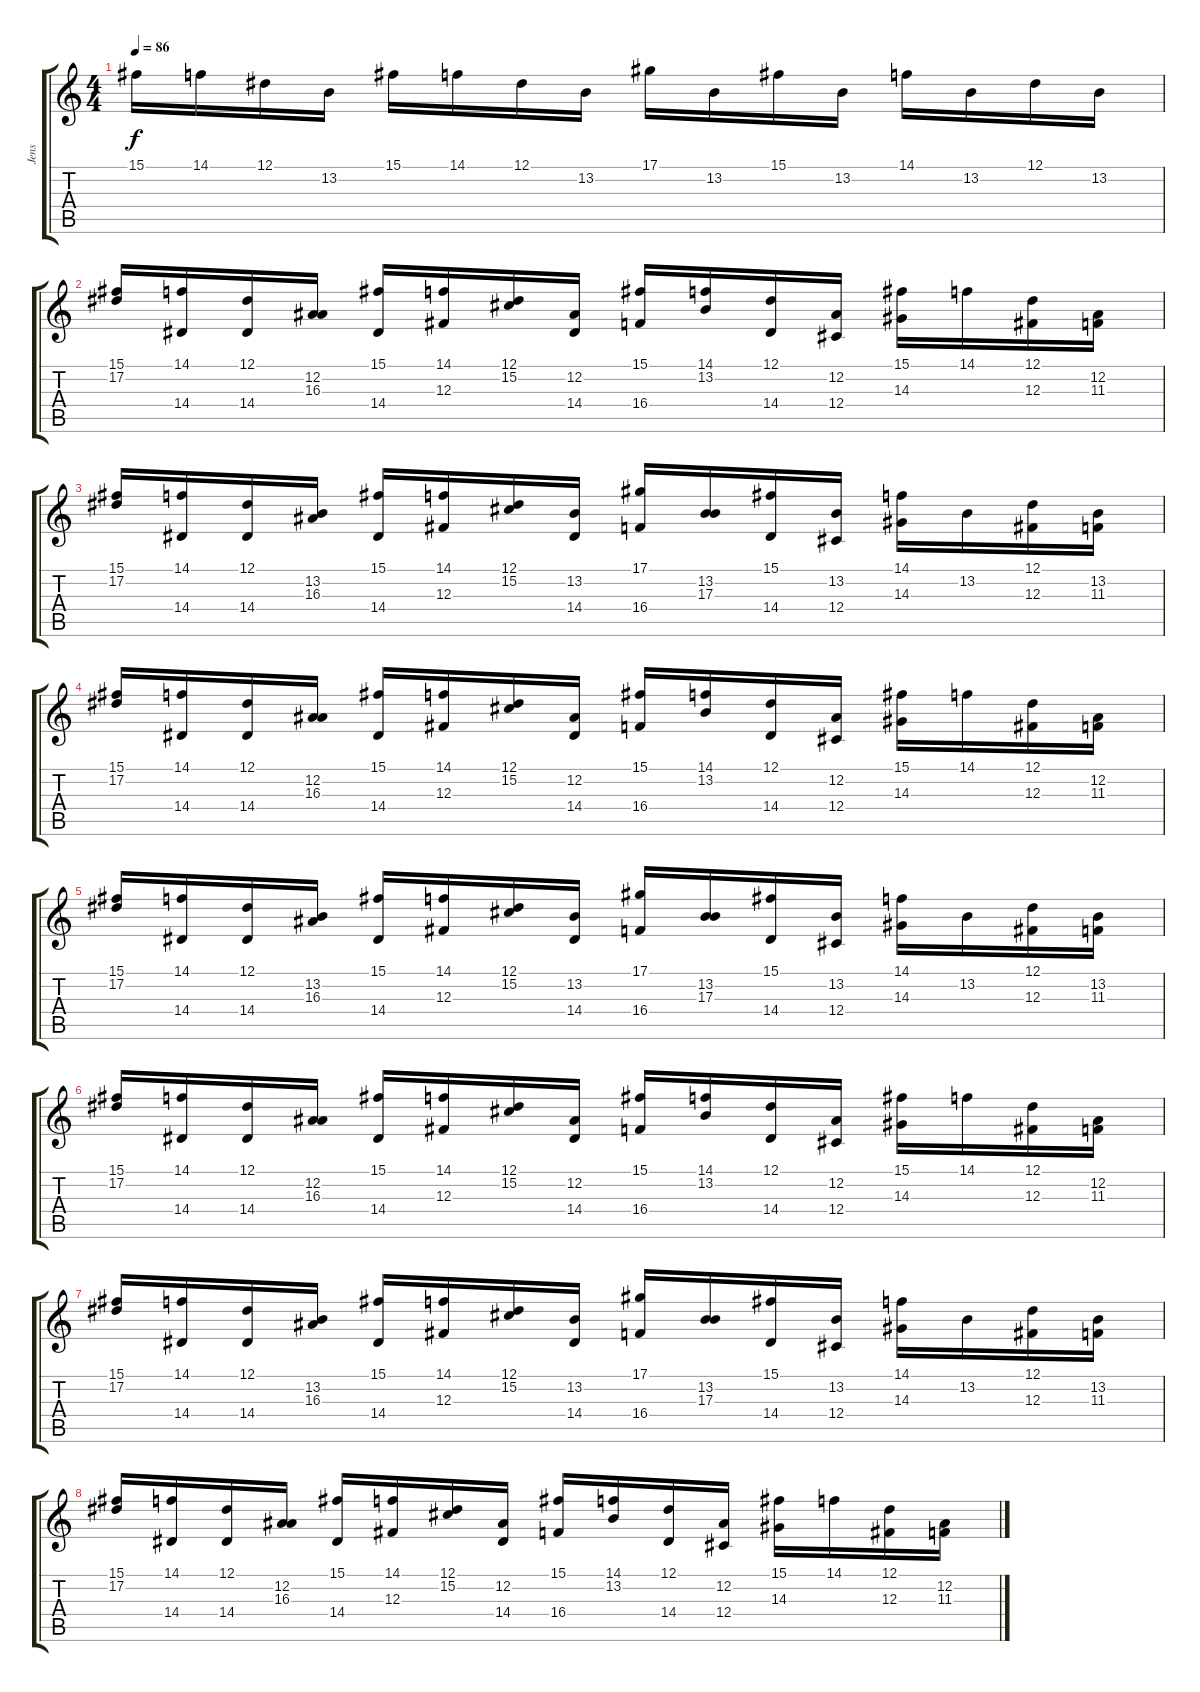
\track ("Jens" "Jens") {instrument fx4atmosphere}
\staff {score tabs}
\tuning (Eb4 Bb3 Gb3 Db3 Ab2 Eb2) {hide}
\ts (4 4)
\tempo 86
\clef g2
\ks c
15.1.16{dy f} 14.1.16 12.1.16 13.2.16 15.1.16 14.1.16 12.1.16 13.2.16 17.1.16 13.2.16 15.1.16 13.2.16 14.1.16 13.2.16 12.1.16 13.2.16 |
(15.1 17.2).16 (14.1 14.4).16 (12.1 14.4).16 (12.2 16.3).16 (15.1 14.4).16 (14.1 12.3).16 (12.1 15.2).16 (12.2 14.4).16 (15.1 16.4).16 (14.1 13.2).16 (12.1 14.4).16 (12.2 12.4).16 (15.1 14.3).16 14.1.16 (12.1 12.3).16 (12.2 11.3).16 |
(15.1 17.2).16 (14.1 14.4).16 (12.1 14.4).16 (13.2 16.3).16 (15.1 14.4).16 (14.1 12.3).16 (12.1 15.2).16 (13.2 14.4).16 (17.1 16.4).16 (13.2 17.3).16 (15.1 14.4).16 (13.2 12.4).16 (14.1 14.3).16 13.2.16 (12.1 12.3).16 (13.2 11.3).16 |
(15.1 17.2).16 (14.1 14.4).16 (12.1 14.4).16 (12.2 16.3).16 (15.1 14.4).16 (14.1 12.3).16 (12.1 15.2).16 (12.2 14.4).16 (15.1 16.4).16 (14.1 13.2).16 (12.1 14.4).16 (12.2 12.4).16 (15.1 14.3).16 14.1.16 (12.1 12.3).16 (12.2 11.3).16 |
(15.1 17.2).16 (14.1 14.4).16 (12.1 14.4).16 (13.2 16.3).16 (15.1 14.4).16 (14.1 12.3).16 (12.1 15.2).16 (13.2 14.4).16 (17.1 16.4).16 (13.2 17.3).16 (15.1 14.4).16 (13.2 12.4).16 (14.1 14.3).16 13.2.16 (12.1 12.3).16 (13.2 11.3).16 |
(15.1 17.2).16 (14.1 14.4).16 (12.1 14.4).16 (12.2 16.3).16 (15.1 14.4).16 (14.1 12.3).16 (12.1 15.2).16 (12.2 14.4).16 (15.1 16.4).16 (14.1 13.2).16 (12.1 14.4).16 (12.2 12.4).16 (15.1 14.3).16 14.1.16 (12.1 12.3).16 (12.2 11.3).16 |
(15.1 17.2).16 (14.1 14.4).16 (12.1 14.4).16 (13.2 16.3).16 (15.1 14.4).16 (14.1 12.3).16 (12.1 15.2).16 (13.2 14.4).16 (17.1 16.4).16 (13.2 17.3).16 (15.1 14.4).16 (13.2 12.4).16 (14.1 14.3).16 13.2.16 (12.1 12.3).16 (13.2 11.3).16 |
(15.1 17.2).16 (14.1 14.4).16 (12.1 14.4).16 (12.2 16.3).16 (15.1 14.4).16 (14.1 12.3).16 (12.1 15.2).16 (12.2 14.4).16 (15.1 16.4).16 (14.1 13.2).16 (12.1 14.4).16 (12.2 12.4).16 (15.1 14.3).16 14.1.16 (12.1 12.3).16 (12.2 11.3).16
